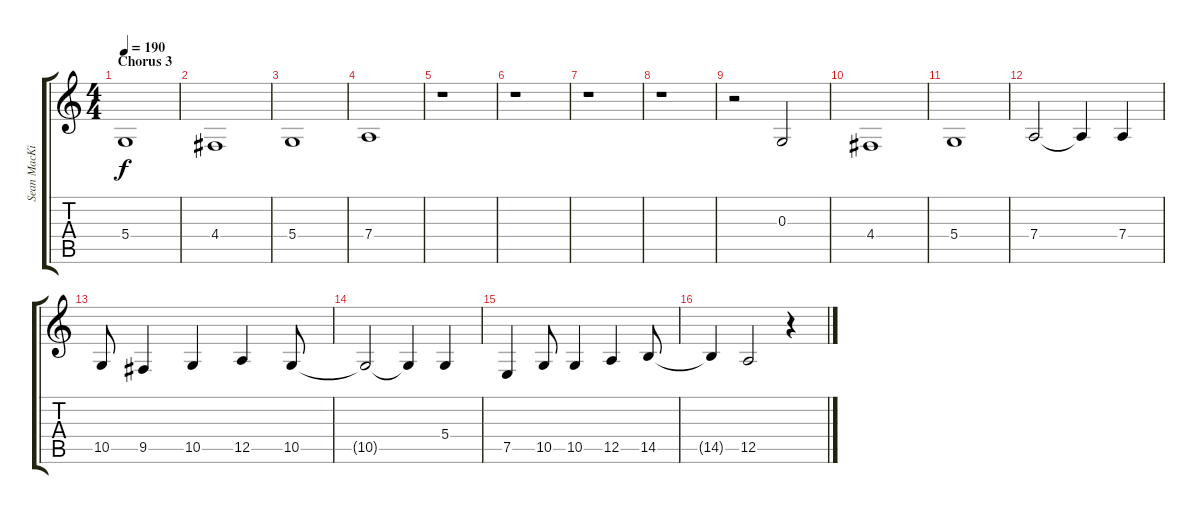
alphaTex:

\track ("Sean MacKin (Backing Vocals and Harmonie" "Sean MacKi") {instrument clarinet}
\staff {score tabs}
\tuning (E4 B3 G3 D3 A2 E2) {hide}
\ts (4 4)
\section ("" "Chorus 3")
\tempo 190
\clef g2
\ks c
5.4.1{dy f} |
4.4.1 |
5.4.1 |
7.4.1 |
r.1 |
r.1 |
r.1 |
r.1 |
r.2 0.3.2 |
4.4.1 |
5.4.1 |
7.4.2 7.4{t}.4 7.4.4 |
10.5.8 9.5.4 10.5.4 12.5.4 10.5.8 |
10.5{t}.2 10.5{t}.4 5.4.4 |
7.5.4 10.5.8 10.5.4 12.5.4 14.5.8 |
14.5{t}.4 12.5.2 r.4
